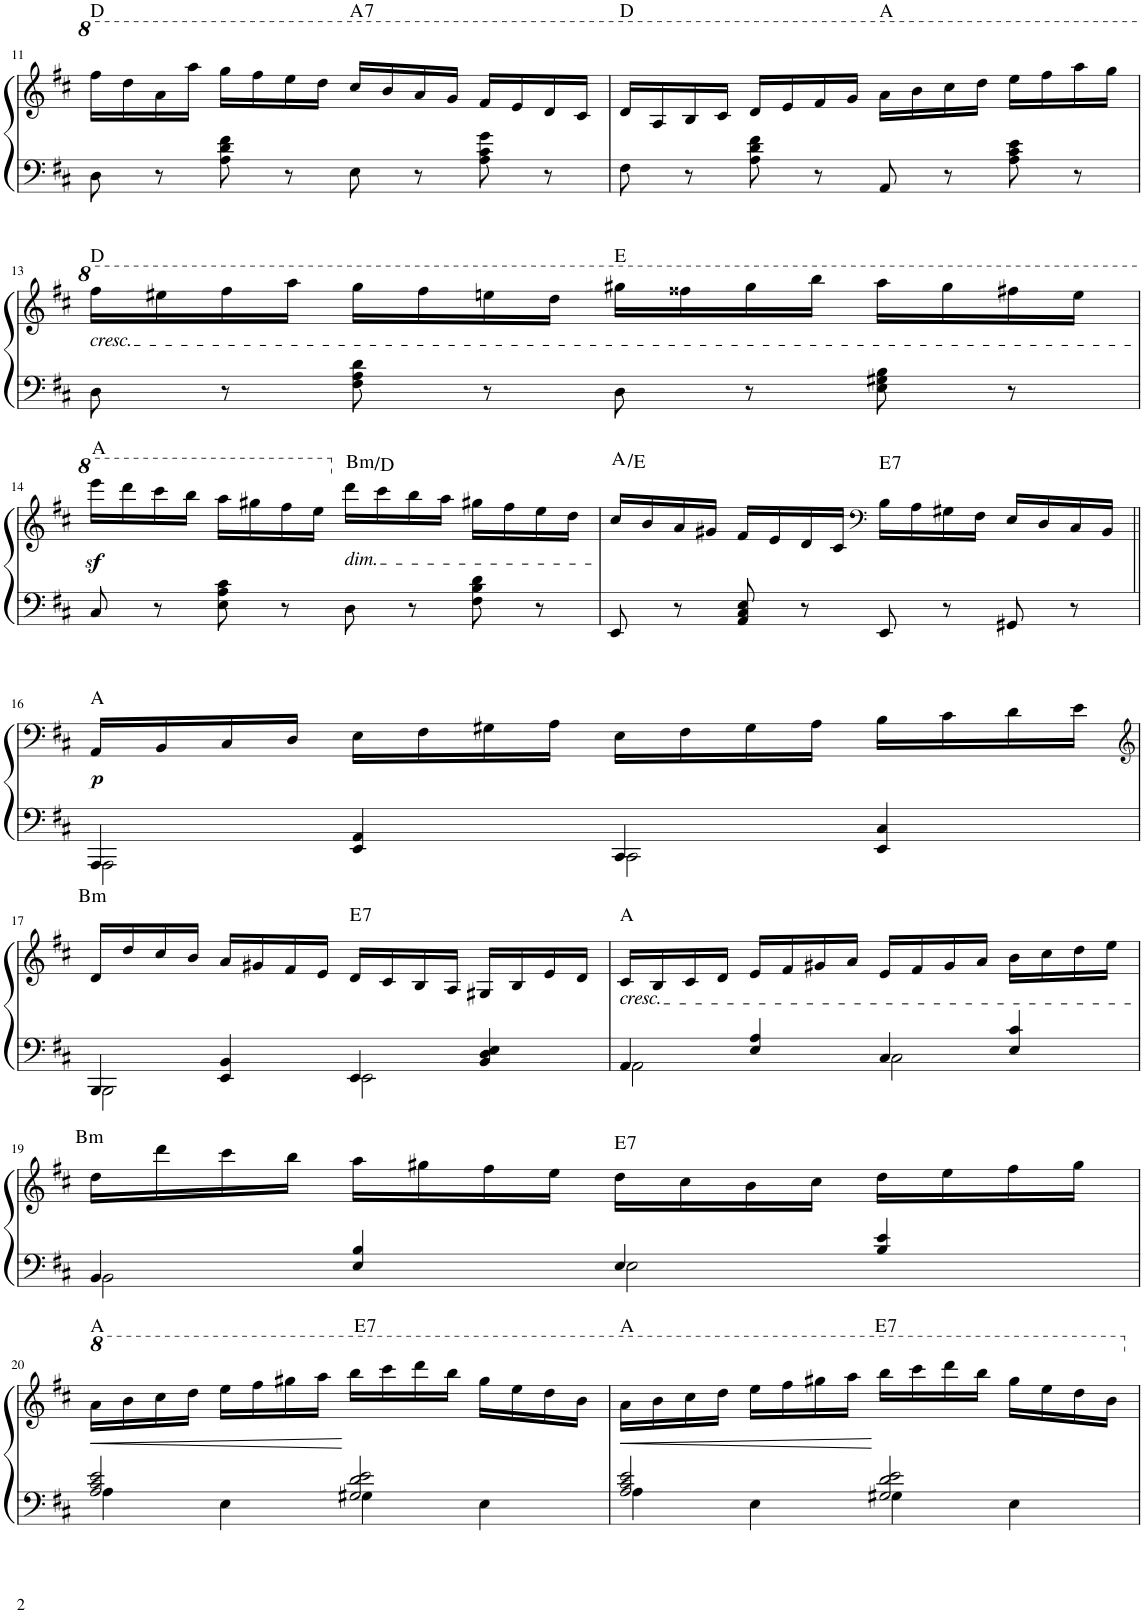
**kern	**kern	**dynam	**harte
*part1	*part1	*part1	*part1
*staff2	*staff1	*staff1/2	*
*I"Piano	*	*	*
*I'Pno.	*	*	*
!!LO:PB:g=z
*clefF4	*clefG2	*	*
*k[f#c#]	*k[f#c#]	*	*
*M4/4	*M4/4	*	*
*met(c)	*met(c)	*	*
=11	=11	=11	=11
8D\	16fff#\LL	.	D:maj
.	16ddd\	.	.
8r	16aa\	.	.
.	16aaa\JJ	.	.
8A\ 8d\ 8f#\	16ggg\LL	.	.
.	16fff#\	.	.
8r	16eee\	.	.
.	16ddd\JJ	.	.
!	!	!	!LO:H:kt=7
8E\	16ccc#/LL	.	A:7
.	16bb/	.	.
8r	16aa/	.	.
.	16gg/JJ	.	.
8A\ 8c#\ 8g\	16ff#/LL	.	.
.	16ee/	.	.
8r	16dd/	.	.
.	16cc#/JJ	.	.
=12	=12	=12	=12
8F#\	16dd/LL	.	D:maj
.	16a/	.	.
8r	16b/	.	.
.	16cc#/JJ	.	.
8A\ 8d\ 8f#\	16dd/LL	.	.
.	16ee/	.	.
8r	16ff#/	.	.
.	16gg/JJ	.	.
8AA/	16aa\LL	.	A:maj
.	16bb\	.	.
8r	16ccc#\	.	.
.	16ddd\JJ	.	.
8A\ 8c#\ 8e\	16eee\LL	.	.
.	16fff#\	.	.
8r	16aaa\	.	.
.	16ggg\JJ	.	.
!!LO:LB:g=z
=13	=13	=13	=13
!	!LO:TX:b:i:t=cresc.	!	!
8D\	16fff#\LL	.	D:maj
.	16eee#X\	.	.
8r	16fff#\	.	.
.	16aaa\JJ	.	.
8F#\ 8A\ 8d\	16ggg\LL	.	.
.	16fff#\	.	.
8r	16eeen\	.	.
.	16ddd\JJ	.	.
8D\	16ggg#X\LL	.	E:maj
.	16fff##X\	.	.
8r	16ggg#\	.	.
.	16bbb\JJ	.	.
8E\ 8G#X\ 8B\	16aaa\LL	.	.
.	16ggg#\	.	.
8r	16fff#X\	.	.
.	16eee\JJ	.	.
!!LO:LB:g=z
=14	=14	=14	=14
8C#/	16eeee\LL	.	A:maj
.	16dddd\	.	.
8r	16cccc#\	.	.
.	16bbb\JJ	.	.
8E\ 8A\ 8c#\	16aaa\LL	.	.
.	16ggg#X\	.	.
8r	16fff#\	.	.
.	16eee\JJ	.	.
!	!LO:TX:b:i:t=dim.	!	!LO:H:kt=m
8D\	16ddd\LL	.	B:min/b3
.	16ccc#\	.	.
8r	16bb\	.	.
.	16aa\JJ	.	.
8F#\ 8B\ 8d\	16gg#X\LL	.	.
.	16ff#\	.	.
8r	16ee\	.	.
.	16dd\JJ	.	.
=15	=15	=15	=15
8EE/	16cc#/LL	.	A:maj/5
.	16b/	.	.
8r	16a/	.	.
.	16g#X/JJ	.	.
8AA/ 8C#/ 8E/	16f#/LL	.	.
.	16e/	.	.
8r	16d/	.	.
.	16c#/JJ	.	.
*	*clefF4	*	*
!	!	!	!LO:H:kt=7
8EE/	16B\LL	.	E:7
.	16A\	.	.
8r	16G#X\	.	.
.	16F#\JJ	.	.
8GG#X/	16E/LL	.	.
.	16D/	.	.
8r	16C#/	.	.
.	16BB/JJ	.	.
!!LO:LB:g=z
=16||	=16||	=16||	=16||
*^	*	*	*
!	!	!	!LO:DY:b	!
4AAA/	2AAA\	16AA/LL	p	A:maj
.	.	16BB/	.	.
.	.	16C#/	.	.
.	.	16D/JJ	.	.
4EE/ 4AA/	.	16E\LL	.	.
.	.	16F#\	.	.
.	.	16G#X\	.	.
.	.	16A\JJ	.	.
4CC#/	2CC#\	16E\LL	.	.
.	.	16F#\	.	.
.	.	16G#\	.	.
.	.	16A\JJ	.	.
4EE/ 4C#/	.	16B\LL	.	.
.	.	16c#\	.	.
.	.	16d\	.	.
.	.	16e\JJ	.	.
!!LO:LB:g=z
=17	=17	=17	=17	=17
*	*	*clefG2	*	*
!	!	!	!	!LO:H:kt=m
4BBB/	2BBB\	16d/LL	.	B:min
.	.	16dd/	.	.
.	.	16cc#/	.	.
.	.	16b/JJ	.	.
4EE/ 4BB/	.	16a/LL	.	.
.	.	16g#X/	.	.
.	.	16f#/	.	.
.	.	16e/JJ	.	.
!	!	!	!	!LO:H:kt=7
4EE/	2EE\	16d/LL	.	E:7
.	.	16c#/	.	.
.	.	16B/	.	.
.	.	16A/JJ	.	.
4BB/ 4D/ 4E/	.	16G#X/LL	.	.
.	.	16B/	.	.
.	.	16e/	.	.
.	.	16d/JJ	.	.
=18	=18	=18	=18	=18
!	!	!LO:TX:b:i:t=cresc.	!	!
4AA/	2AA\	16c#/LL	.	A:maj
.	.	16B/	.	.
.	.	16c#/	.	.
.	.	16d/JJ	.	.
4E/ 4A/	.	16e/LL	.	.
.	.	16f#/	.	.
.	.	16g#X/	.	.
.	.	16a/JJ	.	.
4C#/	2C#\	16e/LL	.	.
.	.	16f#/	.	.
.	.	16g#/	.	.
.	.	16a/JJ	.	.
4E/ 4c#/	.	16b\LL	.	.
.	.	16cc#\	.	.
.	.	16dd\	.	.
.	.	16ee\JJ	.	.
!!LO:LB:g=z
=19	=19	=19	=19	=19
!	!	!	!	!LO:H:kt=m
4BB/	2BB\	16dd\LL	.	B:min
.	.	16ddd\	.	.
.	.	16ccc#\	.	.
.	.	16bb\JJ	.	.
4E/ 4B/	.	16aa\LL	.	.
.	.	16gg#X\	.	.
.	.	16ff#\	.	.
.	.	16ee\JJ	.	.
!	!	!	!	!LO:H:kt=7
4E/	2E\	16dd\LL	.	E:7
.	.	16cc#\	.	.
.	.	16b\	.	.
.	.	16cc#\JJ	.	.
4B/ 4e/	.	16dd\LL	.	.
.	.	16ee\	.	.
.	.	16ff#\	.	.
.	.	16gg#\JJ	.	.
!!LO:LB:g=z
=20	=20	=20	=20	=20
*	*	*8va	*	*
2A/ 2c#/ 2e/	4A\	16aa\LL	.	A:maj
!	!	!	!LO:HP:b	!
.	.	16bb\	<	.
.	.	16ccc#\	.	.
.	.	16ddd\JJ	.	.
.	4E\	16eee\LL	.	.
.	.	16fff#\	.	.
.	.	16ggg#X\	.	.
.	.	16aaa\JJ	.	.
!	!	!	!	!LO:H:kt=7
2G#X/ 2d/ 2e/	4G#\	16bbb\LL	[	E:7
.	.	16cccc#\	.	.
.	.	16dddd\	.	.
.	.	16bbb\JJ	.	.
.	4E\	16ggg#\LL	.	.
.	.	16eee\	.	.
.	.	16ddd\	.	.
.	.	16bb\JJ	.	.
=21	=21	=21	=21	=21
!	!	!	!LO:HP:b	!
2A/ 2c#/ 2e/	4A\	16aa\LL	<	A:maj
.	.	16bb\	.	.
.	.	16ccc#\	.	.
.	.	16ddd\JJ	.	.
.	4E\	16eee\LL	.	.
.	.	16fff#\	.	.
.	.	16ggg#X\	.	.
.	.	16aaa\JJ	.	.
!	!	!	!	!LO:H:kt=7
2G#X/ 2d/ 2e/	4G#\	16bbb\LL	[	E:7
.	.	16cccc#\	.	.
.	.	16dddd\	.	.
.	.	16bbb\JJ	.	.
.	4E\	16ggg#\LL	.	.
.	.	16eee\	.	.
.	.	16ddd\	.	.
.	.	16bb\JJ	.	.
*v	*v	*	*	*
*	*X8va	*	*
=	=	=	=
*-	*-	*-	*-
